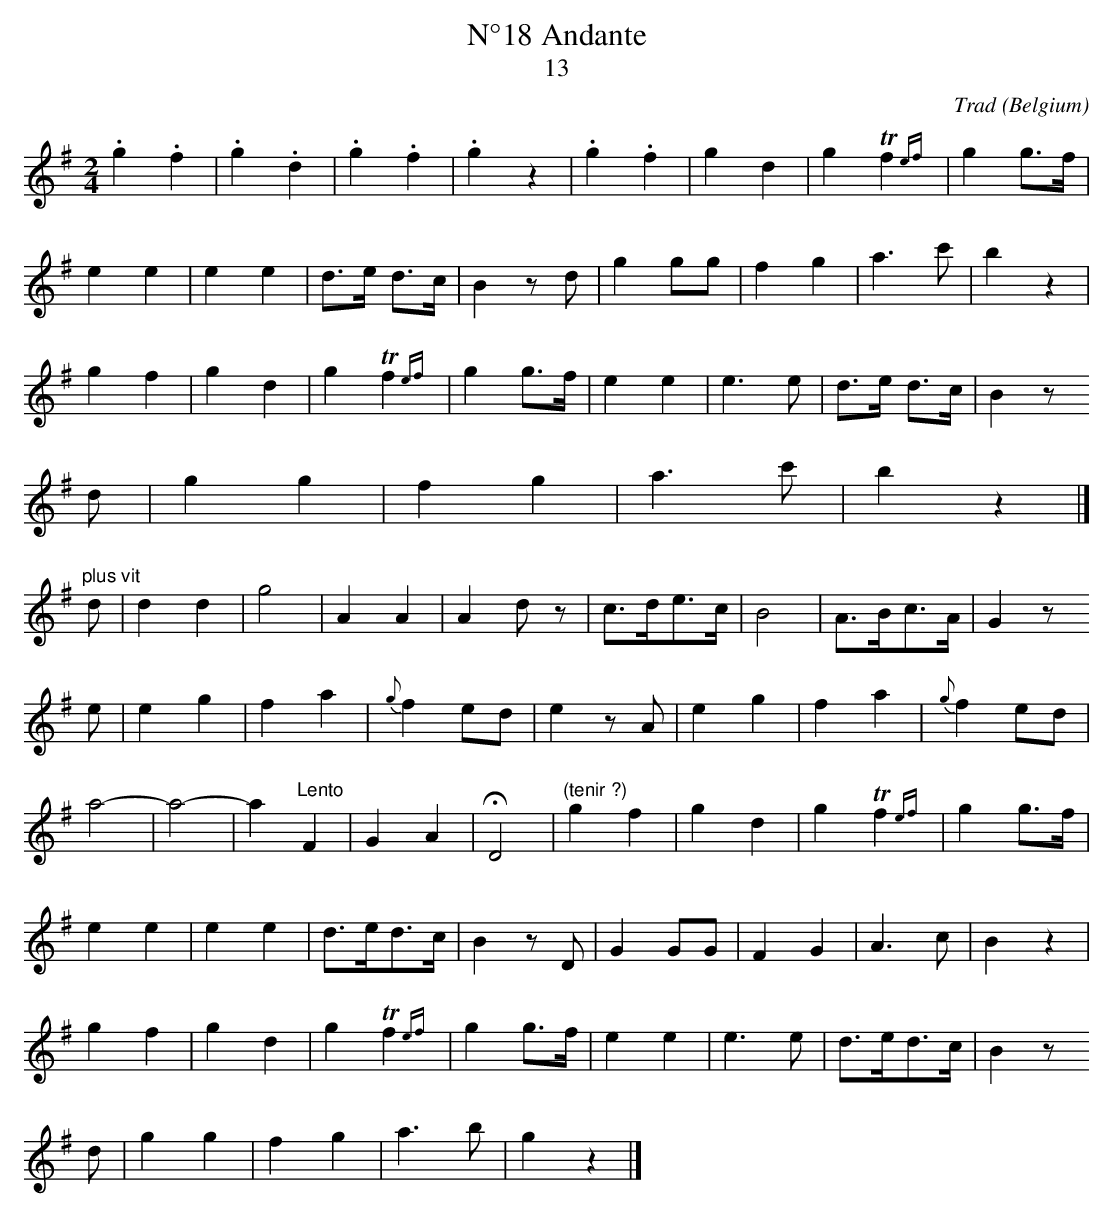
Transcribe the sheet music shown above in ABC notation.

X:1
T:N°18 Andante
T:13
C:Trad
O:Belgium
M:2/4
L:1/8
K:Gmaj
.g2.f2|.g2.d2|.g2.f2|.g2z2|.g2.f2|g2d2|g2 !trill!f2{ef}|g2g>f|
e2e2|e2e2|d>e d>c|B2zd|g2gg|f2g2|a3c'|b2z2|
g2f2|g2d2|g2!trill!f2{ef}|g2g>f|e2e2|e3e|d>e d>c|B2z
d|g2g2|f2g2|a3c'|b2z2|]
"plus vit"d|d2d2|g4|A2A2|A2dz|c>de>c|B4|A>Bc>A|G2z
e|e2g2|f2a2|{g}f2 ed|e2zA|e2g2|f2a2|{g}f2ed|
a4-|-a4-|-a2"Lento"F2|G2A2|!fermata!D4|"(tenir ?)"g2f2|g2d2|g2!trill!f2{ef}|g2g>f|
e2e2|e2e2|d>ed>c|B2zD|G2GG|F2G2|A2>c2|B2z2|
g2f2|g2d2|g2!trill!f2{ef}|g2g>f|e2e2|e2>e2|d>ed>c|B2z
d|g2g2|f2g2|a3b|g2z2|]
